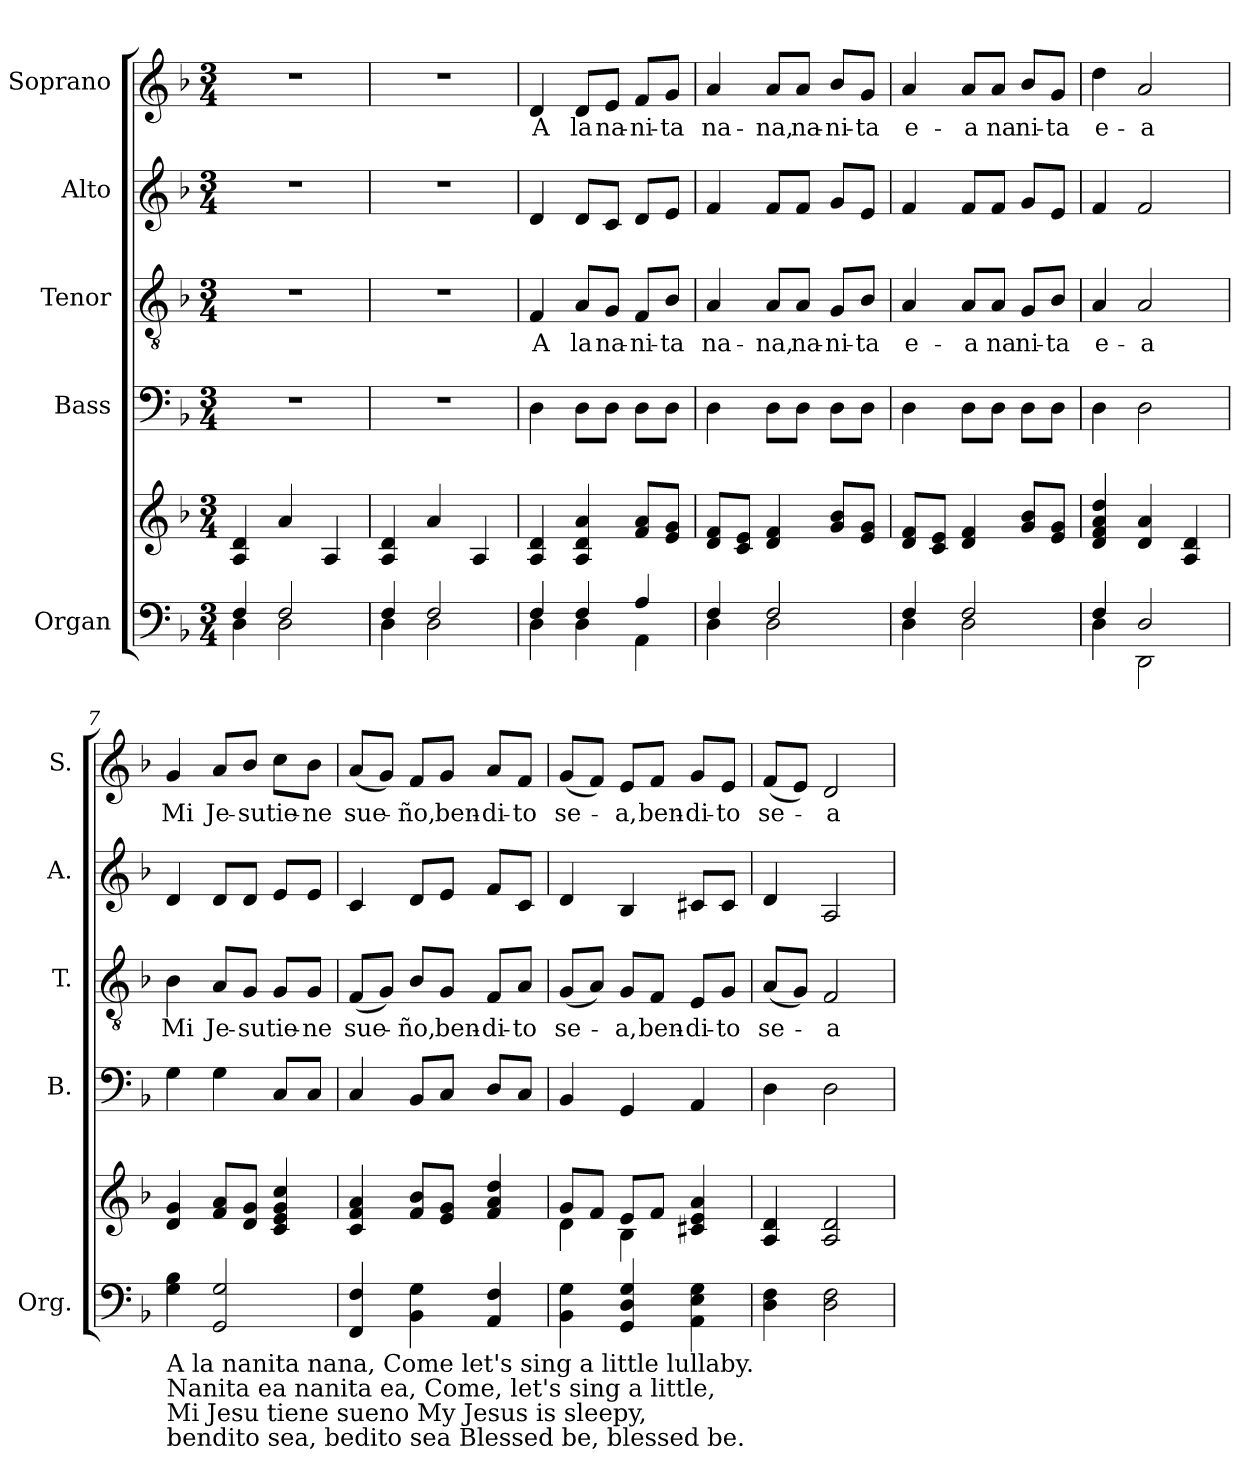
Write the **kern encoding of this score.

**kern	**kern	**kern	**kern	**text	**kern	**kern	**text
*part5	*part5	*part4	*part3	*part3	*part2	*part1	*part1
*staff6	*staff5	*staff4	*staff3	*staff3	*staff2	*staff1	*staff1
*I"Organ	*	*I"Bass	*I"Tenor	*	*I"Alto	*I"Soprano	*
*I'Org.	*	*I'B.	*I'T.	*	*I'A.	*I'S.	*
*clefF4	*clefG2	*clefF4	*clefGv2	*	*clefG2	*clefG2	*
*k[b-]	*k[b-]	*k[b-]	*k[b-]	*	*k[b-]	*k[b-]	*
*M3/4	*M3/4	*M3/4	*M3/4	*	*M3/4	*M3/4	*
*MM105	*MM105	*MM105	*MM105	*	*MM105	*MM105	*
=1	=1	=1	=1	=1	=1	=1	=1
*^	*	*	*	*	*	*	*
4F/	4D\	4A/ 4d/	2.r	2.r	.	2.r	2.r	.
2F/	2D\	4a/	.	.	.	.	.	.
.	.	4A/	.	.	.	.	.	.
=2	=2	=2	=2	=2	=2	=2	=2	=2
4F/	4D\	4A/ 4d/	2.r	2.r	.	2.r	2.r	.
2F/	2D\	4a/	.	.	.	.	.	.
.	.	4A/	.	.	.	.	.	.
=3	=3	=3	=3	=3	=3	=3	=3	=3
!	!	!	!	!	!LO:LY:b	!	!	!LO:LY:b
4F/	4D\	4A/ 4d/	4D\	4F/	A	4d/	4d/	A
!	!	!	!	!	!LO:LY:b	!	!	!LO:LY:b
4F/	4D\	4A/ 4d/ 4a/	8D\L	8A/L	la	8d/L	8d/L	la
!	!	!	!	!	!LO:LY:b	!	!	!LO:LY:b
.	.	.	8D\J	8G/J	na-	8c/J	8e/J	na-
!	!	!	!	!	!LO:LY:b	!	!	!LO:LY:b
4A/	4AA\	8f/ 8a/L	8D\L	8F/L	-ni-	8d/L	8f/L	-ni-
!	!	!	!	!	!LO:LY:b	!	!	!LO:LY:b
.	.	8e/ 8g/J	8D\J	8B-/J	-ta	8e/J	8g/J	-ta
=4	=4	=4	=4	=4	=4	=4	=4	=4
!	!	!	!	!	!LO:LY:b	!	!	!LO:LY:b
4F/	4D\	8d/ 8f/L	4D\	4A/	na-	4f/	4a/	na-
.	.	8c/ 8e/J	.	.	.	.	.	.
!	!	!	!	!	!LO:LY:b	!	!	!LO:LY:b
2F/	2D\	4d/ 4f/	8D\L	8A/L	-na,	8f/L	8a/L	-na,
!	!	!	!	!	!LO:LY:b	!	!	!LO:LY:b
.	.	.	8D\J	8A/J	na-	8f/J	8a/J	na-
!	!	!	!	!	!LO:LY:b	!	!	!LO:LY:b
.	.	8g/ 8b-/L	8D\L	8G/L	-ni-	8g/L	8b-/L	-ni-
!	!	!	!	!	!LO:LY:b	!	!	!LO:LY:b
.	.	8e/ 8g/J	8D\J	8B-/J	-ta	8e/J	8g/J	-ta
=5	=5	=5	=5	=5	=5	=5	=5	=5
!	!	!	!	!	!LO:LY:b	!	!	!LO:LY:b
4F/	4D\	8d/ 8f/L	4D\	4A/	e-	4f/	4a/	e-
.	.	8c/ 8e/J	.	.	.	.	.	.
!	!	!	!	!	!LO:LY:b	!	!	!LO:LY:b
2F/	2D\	4d/ 4f/	8D\L	8A/L	-a	8f/L	8a/L	-a
!	!	!	!	!	!LO:LY:b	!	!	!LO:LY:b
.	.	.	8D\J	8A/J	na	8f/J	8a/J	na
!	!	!	!	!	!LO:LY:b	!	!	!LO:LY:b
.	.	8g/ 8b-/L	8D\L	8G/L	ni-	8g/L	8b-/L	ni-
!	!	!	!	!	!LO:LY:b	!	!	!LO:LY:b
.	.	8e/ 8g/J	8D\J	8B-/J	-ta	8e/J	8g/J	-ta
=6	=6	=6	=6	=6	=6	=6	=6	=6
!	!	!	!	!	!LO:LY:b	!	!	!LO:LY:b
4F/	4D\	4d/ 4f/ 4a/ 4dd/	4D\	4A/	e-	4f/	4dd\	e-
!	!	!	!	!	!LO:LY:b	!	!	!LO:LY:b
2D/	2DD\	4d/ 4a/	2D\	2A/	-a	2f/	2a/	-a
.	.	4A/ 4d/	.	.	.	.	.	.
*v	*v	*	*	*	*	*	*	*
!!LO:LB:g=z
=7	=7	=7	=7	=7	=7	=7	=7
!LO:TX:b:t=A la nanita nana,               Come let's sing a little lullaby.	!	!	!	!	!	!	!
!LO:TX:b:t=Nanita ea nanita ea,           Come, let's sing a little,	!	!	!	!	!	!	!
!LO:TX:b:t=Mi Jesu tiene sueno           My Jesus is sleepy,	!	!	!	!	!	!	!
!LO:TX:b:t=bendito sea, bedito sea      Blessed be, blessed be.	!	!	!	!	!	!	!
!	!	!	!	!LO:LY:b	!	!	!LO:LY:b
4G\ 4B-\	4d/ 4g/	4G\	4B-\	Mi	4d/	4g/	Mi
!	!	!	!	!LO:LY:b	!	!	!LO:LY:b
2GG/ 2G/	8f/ 8a/L	4G\	8A/L	Je-	8d/L	8a/L	Je-
!	!	!	!	!LO:LY:b	!	!	!LO:LY:b
.	8d/ 8g/J	.	8G/J	-su	8d/J	8b-/J	-su
!	!	!	!	!LO:LY:b	!	!	!LO:LY:b
.	4c/ 4e/ 4g/ 4cc/	8C/L	8G/L	tie-	8e/L	8cc\L	tie-
!	!	!	!	!LO:LY:b	!	!	!LO:LY:b
.	.	8C/J	8G/J	-ne	8e/J	8b-\J	-ne
=8	=8	=8	=8	=8	=8	=8	=8
!	!	!	!	!LO:LY:b	!	!	!LO:LY:b
4FF/ 4F/	4c/ 4f/ 4a/	4C/	(>8F/L	sue-	4c/	(>8a/L	sue-
.	.	.	8G/J)	.	.	8g/J)	.
!	!	!	!	!LO:LY:b	!	!	!LO:LY:b
4BB-\ 4G\	8f/ 8b-/L	8BB-/L	8B-/L	-ño,	8d/L	8f/L	-ño,
!	!	!	!	!LO:LY:b	!	!	!LO:LY:b
.	8e/ 8g/J	8C/J	8G/J	ben-	8e/J	8g/J	ben-
!	!	!	!	!LO:LY:b	!	!	!LO:LY:b
4AA/ 4F/	4f/ 4a/ 4dd/	8D/L	8F/L	-di-	8f/L	8a/L	-di-
!	!	!	!	!LO:LY:b	!	!	!LO:LY:b
.	.	8C/J	8A/J	-to	8c/J	8f/J	-to
=9	=9	=9	=9	=9	=9	=9	=9
*	*^	*	*	*	*	*	*
!	!	!	!	!	!LO:LY:b	!	!	!LO:LY:b
4BB-\ 4G\	8g/L	4d\	4BB-/	(>8G/L	se-	4d/	(>8g/L	se-
.	8f/J	.	.	8A/J)	.	.	8f/J)	.
!	!	!	!	!	!LO:LY:b	!	!	!LO:LY:b
4GG/ 4D/ 4G/	8e/L	4B-\	4GG/	8G/L	-a,	4B-/	8e/L	-a,
!	!	!	!	!	!LO:LY:b	!	!	!LO:LY:b
.	8f/J	.	.	8F/J	ben-	.	8f/J	ben-
!	!	!	!	!	!LO:LY:b	!	!	!LO:LY:b
4AA\ 4E\ 4G\	4c#X/ 4e/ 4a/	4ryy	4AA/	8E/L	-di-	8c#X/L	8g/L	-di-
!	!	!	!	!	!LO:LY:b	!	!	!LO:LY:b
.	.	.	.	8G/J	-to	8c#/J	8e/J	-to
*	*v	*v	*	*	*	*	*	*
=10	=10	=10	=10	=10	=10	=10	=10
!	!	!	!	!LO:LY:b	!	!	!LO:LY:b
4D\ 4F\	4A/ 4d/	4D\	(>8A/L	se-	4d/	(>8f/L	se-
.	.	.	8G/J)	.	.	8e/J)	.
!	!	!	!	!LO:LY:b	!	!	!LO:LY:b
2D\ 2F\	2A/ 2d/	2D\	2F/	-a	2A/	2d/	-a
=	=	=	=	=	=	=	=
*-	*-	*-	*-	*-	*-	*-	*-
